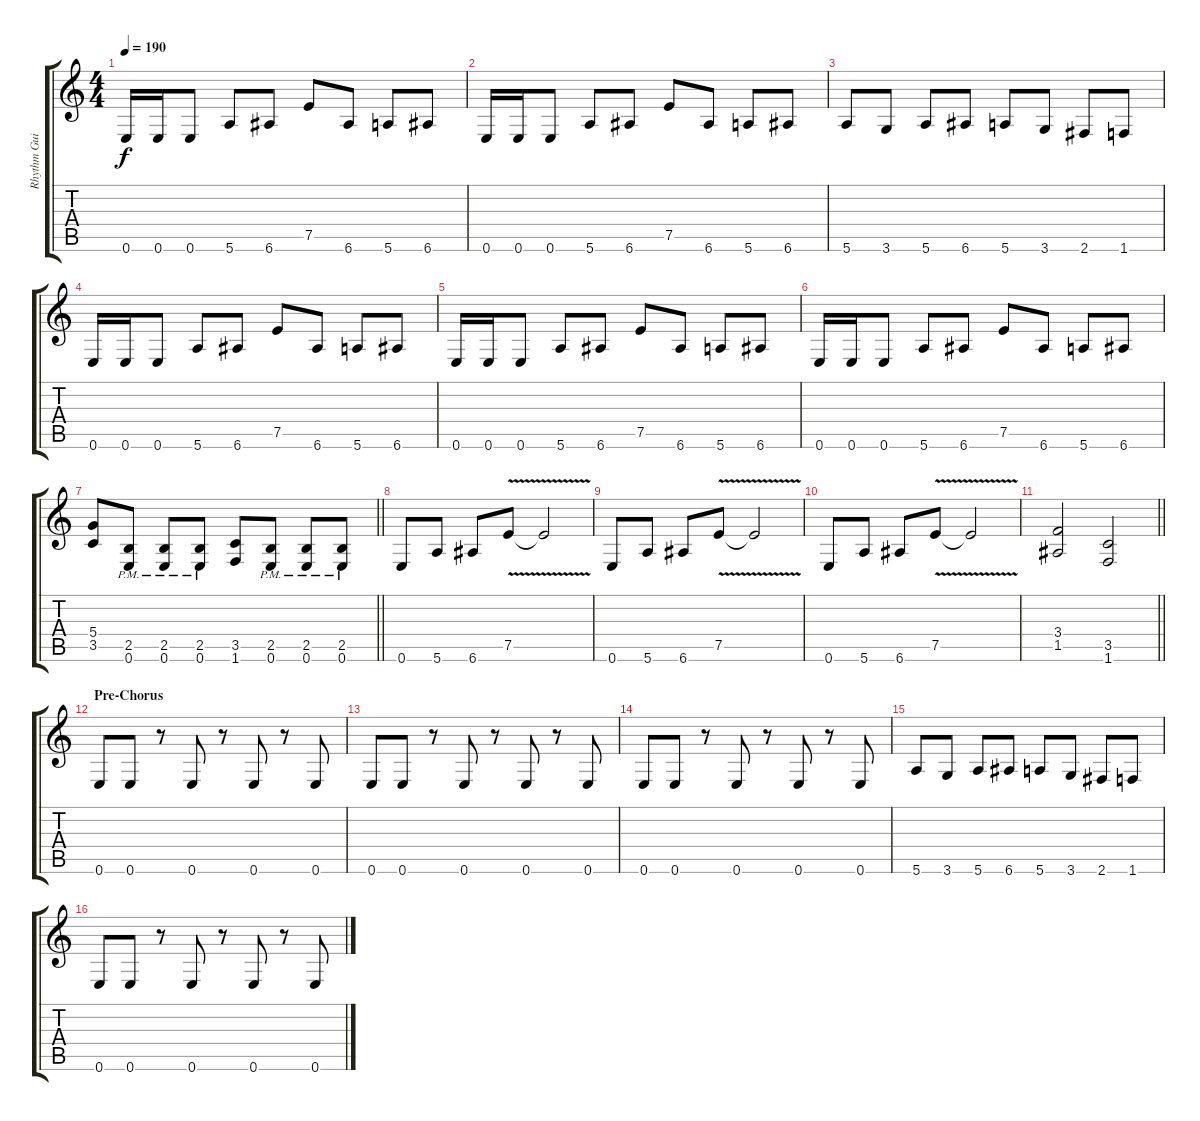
\track ("Rhythm Guitar Left" "Rhythm Gui") {instrument distortionguitar}
\staff {score tabs}
\tuning (E4 B3 G3 D3 A2 E2) {hide}
\ts (4 4)
\tempo 190
\clef g2
\ks c
0.6.16{dy f} 0.6.16 0.6.8 5.6.8 6.6.8 7.5.8 6.6.8 5.6.8 6.6.8 |
0.6.16 0.6.16 0.6.8 5.6.8 6.6.8 7.5.8 6.6.8 5.6.8 6.6.8 |
5.6.8 3.6.8 5.6.8 6.6.8 5.6.8 3.6.8 2.6.8 1.6.8 |
0.6.16 0.6.16 0.6.8 5.6.8 6.6.8 7.5.8 6.6.8 5.6.8 6.6.8 |
0.6.16 0.6.16 0.6.8 5.6.8 6.6.8 7.5.8 6.6.8 5.6.8 6.6.8 |
0.6.16 0.6.16 0.6.8 5.6.8 6.6.8 7.5.8 6.6.8 5.6.8 6.6.8 |
\barLineRight lightlight
(5.4 3.5).8 (2.5{pm} 0.6).8 (2.5{pm} 0.6).8 (2.5{pm} 0.6).8 (3.5 1.6).8 (2.5{pm} 0.6).8 (2.5{pm} 0.6).8 (2.5{pm} 0.6).8 |
\section ("" "")
0.6.8 5.6.8 6.6.8 7.5{v}.8 7.5{t}.2 |
0.6.8 5.6.8 6.6.8 7.5{v}.8 7.5{t}.2 |
0.6.8 5.6.8 6.6.8 7.5{v}.8 7.5{t}.2 |
\barLineRight lightlight
(3.4 1.5).2 (3.5 1.6).2 |
\section ("" "Pre-Chorus")
0.6.8 0.6.8 r.8 0.6.8 r.8 0.6.8 r.8 0.6.8 |
0.6.8 0.6.8 r.8 0.6.8 r.8 0.6.8 r.8 0.6.8 |
0.6.8 0.6.8 r.8 0.6.8 r.8 0.6.8 r.8 0.6.8 |
5.6.8 3.6.8 5.6.8 6.6.8 5.6.8 3.6.8 2.6.8 1.6.8 |
0.6.8 0.6.8 r.8 0.6.8 r.8 0.6.8 r.8 0.6.8
